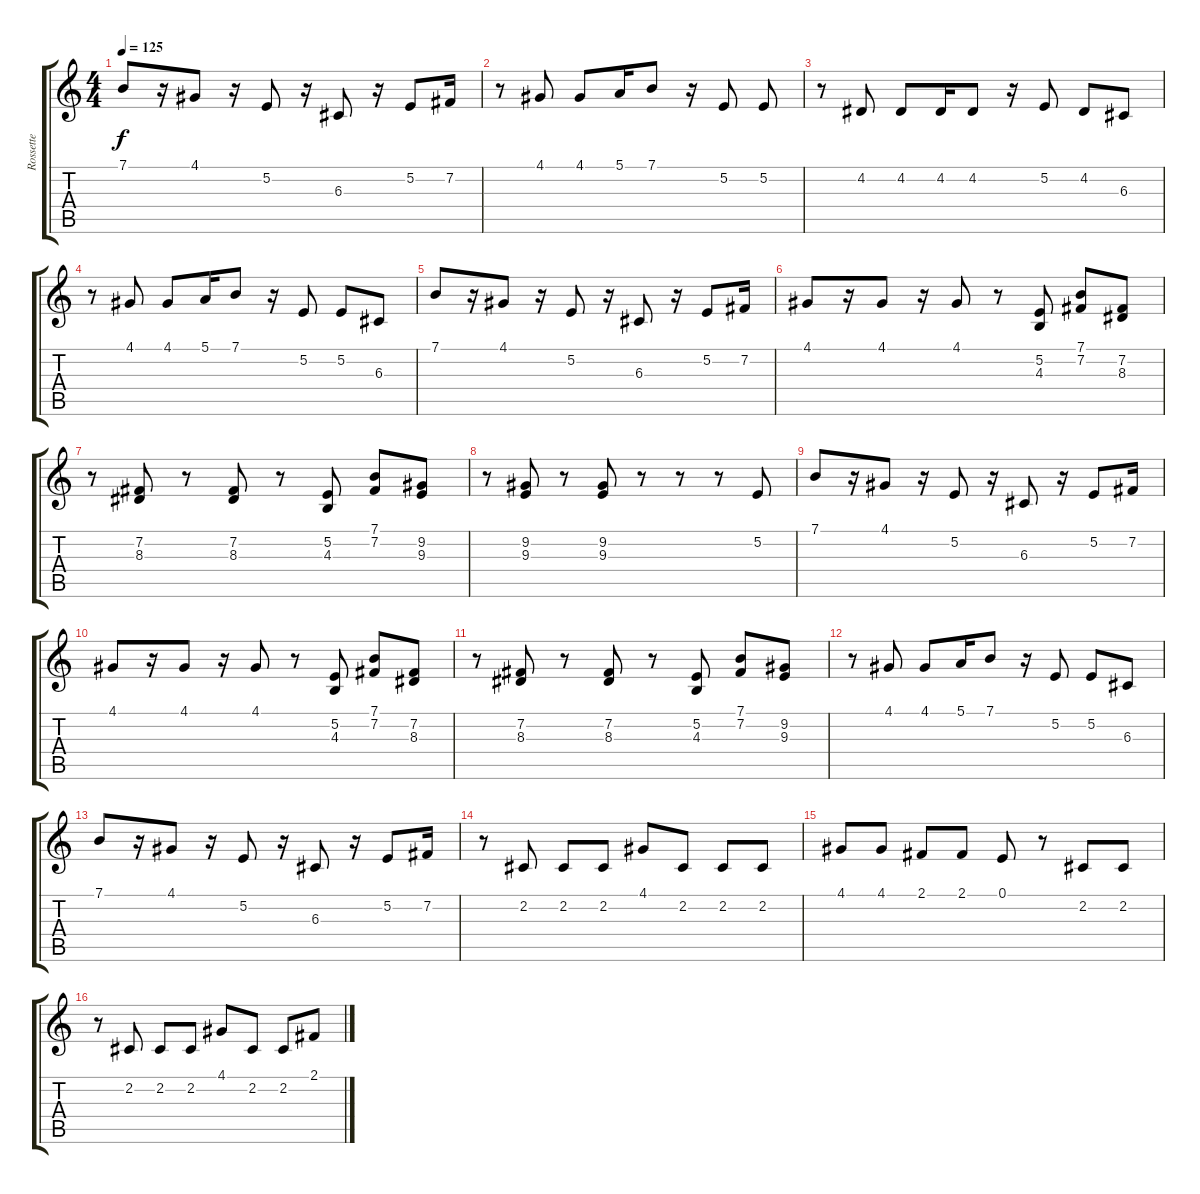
\track ("Rossette" "Rossette") {instrument sopranosax}
\staff {score tabs}
\tuning (E4 B3 G3 D3 A2 E2) {hide}
\ts (4 4)
\tempo 125
\clef g2
\ks c
7.1.8{dy f} r.16 4.1.8 r.16 5.2.8 r.16 6.3.8 r.16 5.2.8 7.2.16 |
r.8 4.1.8 4.1.8 5.1.16 7.1.8 r.16 5.2.8 5.2.8 |
r.8 4.2.8 4.2.8 4.2.16 4.2.8 r.16 5.2.8 4.2.8 6.3.8 |
r.8 4.1.8 4.1.8 5.1.16 7.1.8 r.16 5.2.8 5.2.8 6.3.8 |
7.1.8 r.16 4.1.8 r.16 5.2.8 r.16 6.3.8 r.16 5.2.8 7.2.16 |
4.1.8 r.16 4.1.8 r.16 4.1.8 r.8 (5.2 4.3).8 (7.1 7.2).8 (7.2 8.3).8 |
r.8 (7.2 8.3).8 r.8 (7.2 8.3).8 r.8 (5.2 4.3).8 (7.1 7.2).8 (9.2 9.3).8 |
r.8 (9.2 9.3).8 r.8 (9.2 9.3).8 r.8 r.8 r.8 5.2.8 |
7.1.8 r.16 4.1.8 r.16 5.2.8 r.16 6.3.8 r.16 5.2.8 7.2.16 |
4.1.8 r.16 4.1.8 r.16 4.1.8 r.8 (5.2 4.3).8 (7.1 7.2).8 (7.2 8.3).8 |
r.8 (7.2 8.3).8 r.8 (7.2 8.3).8 r.8 (5.2 4.3).8 (7.1 7.2).8 (9.2 9.3).8 |
r.8 4.1.8 4.1.8 5.1.16 7.1.8 r.16 5.2.8 5.2.8 6.3.8 |
7.1.8 r.16 4.1.8 r.16 5.2.8 r.16 6.3.8 r.16 5.2.8 7.2.16 |
r.8 2.2.8 2.2.8 2.2.8 4.1.8 2.2.8 2.2.8 2.2.8 |
4.1.8 4.1.8 2.1.8 2.1.8 0.1.8 r.8 2.2.8 2.2.8 |
r.8 2.2.8 2.2.8 2.2.8 4.1.8 2.2.8 2.2.8 2.1.8
